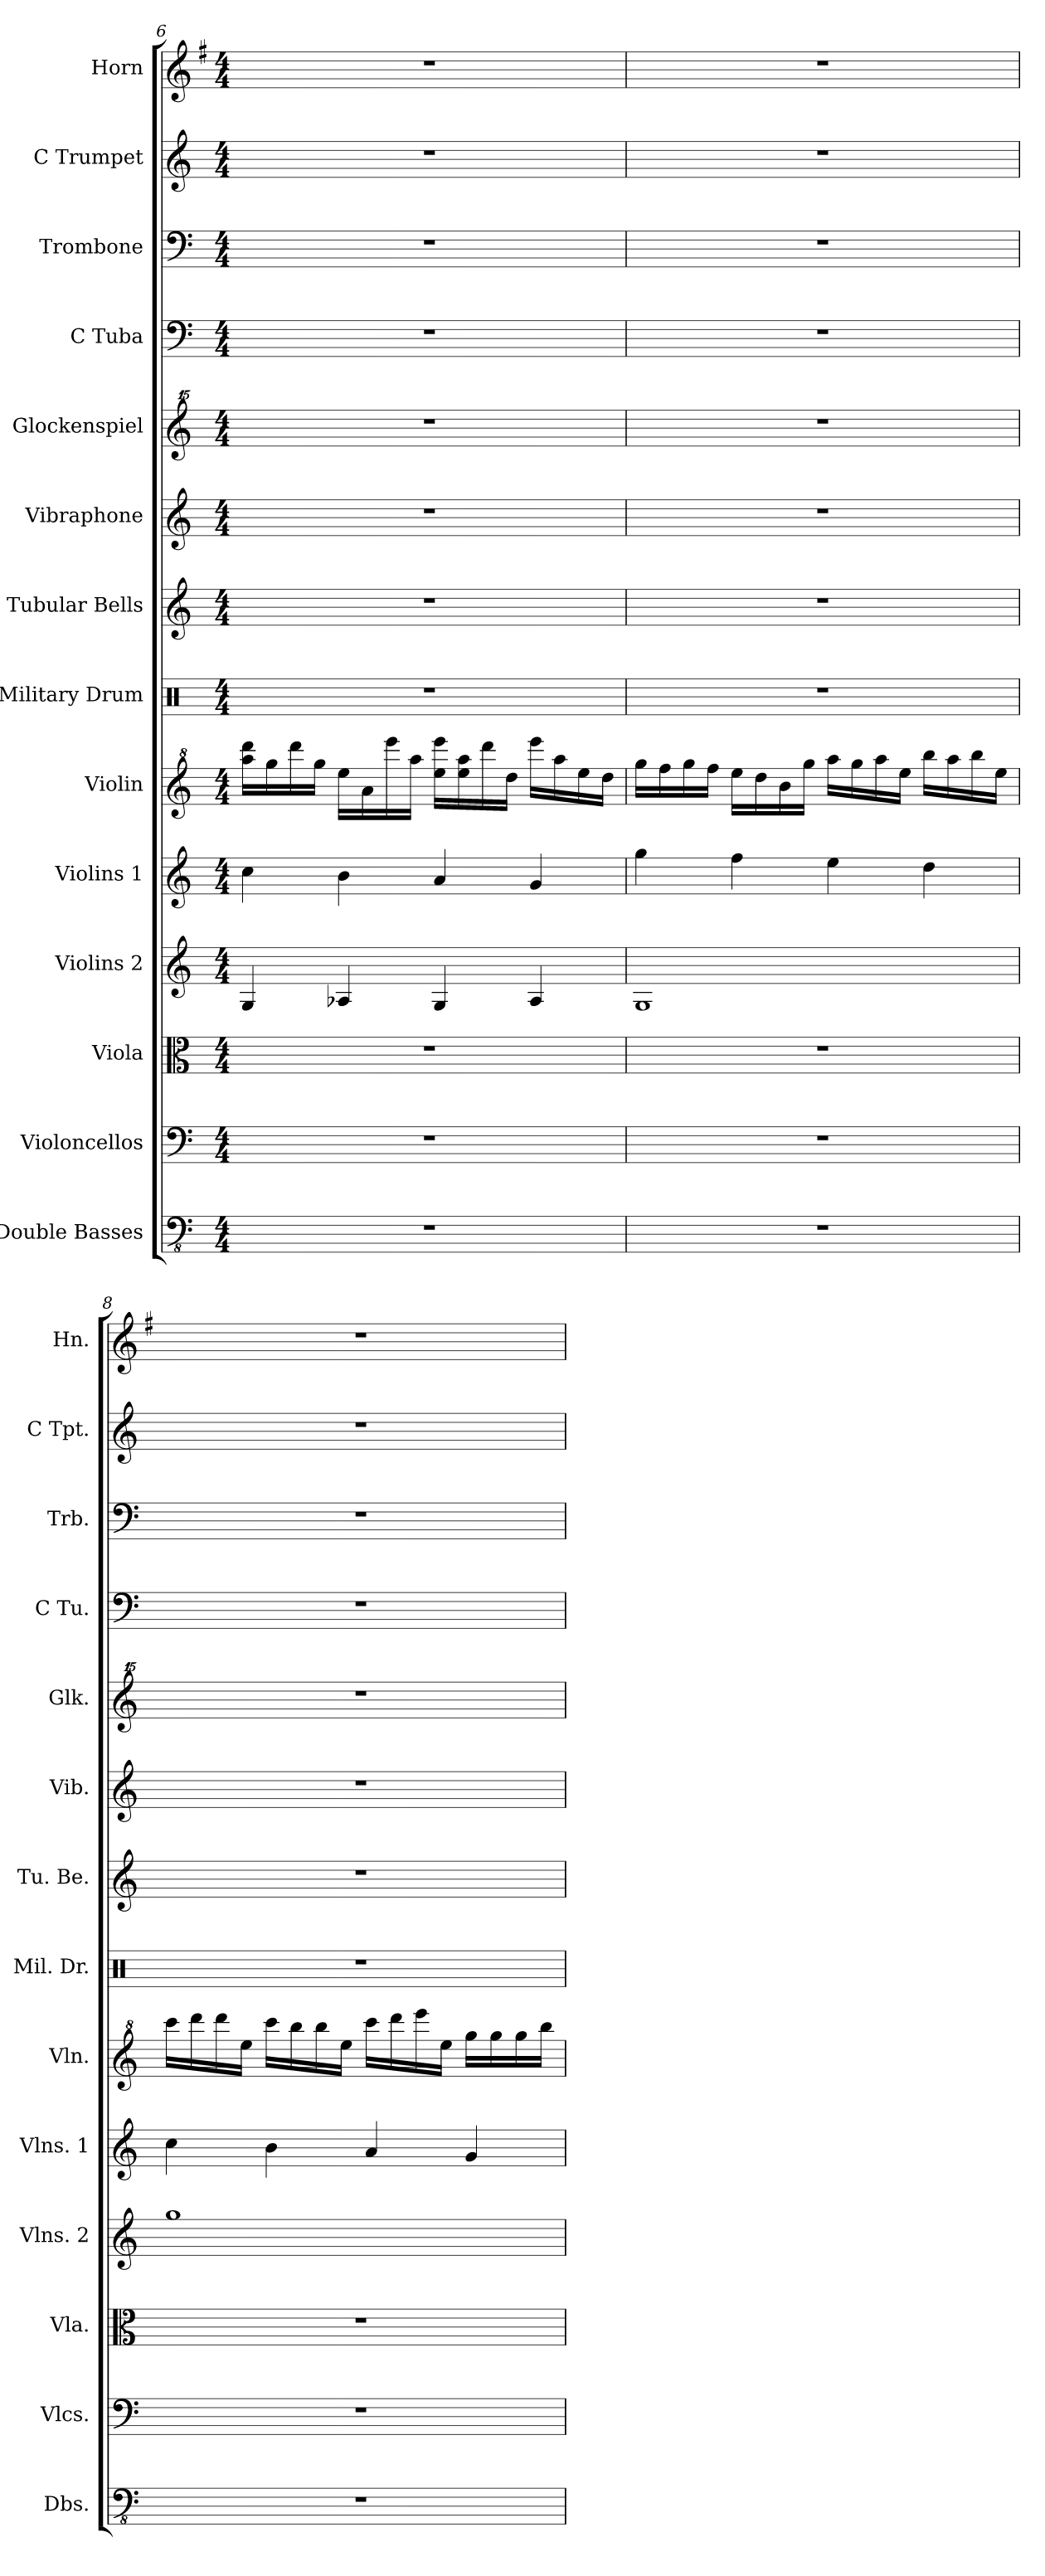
**kern	**kern	**kern	**kern	**kern	**kern	**kern	**kern	**kern	**kern	**kern	**kern	**kern	**kern
*part14	*part13	*part12	*part11	*part10	*part9	*part8	*part7	*part6	*part5	*part4	*part3	*part2	*part1
*staff14	*staff13	*staff12	*staff11	*staff10	*staff9	*staff8	*staff7	*staff6	*staff5	*staff4	*staff3	*staff2	*staff1
*I"Double Basses	*I"Violoncellos	*I"Viola	*I"Violins 2	*I"Violins 1	*I"Violin	*I"Military Drum	*I"Tubular Bells	*I"Vibraphone	*I"Glockenspiel	*I"C Tuba	*I"Trombone	*I"C Trumpet	*I"Horn
*I'Dbs.	*I'Vlcs.	*I'Vla.	*I'Vlns. 2	*I'Vlns. 1	*I'Vln.	*I'Mil. Dr.	*I'Tu. Be.	*I'Vib.	*I'Glk.	*I'C Tu.	*I'Trb.	*I'C Tpt.	*I'Hn.
!!LO:PB:g=z
*clefFv4	*clefF4	*clefC3	*clefG2	*clefG2	*clefG^2	*clefX	*clefG2	*clefG2	*clefG^^2	*clefF4	*clefF4	*clefG2	*clefG2
*	*	*	*	*	*	*	*	*	*	*	*	*	*ITrd4c7
*k[]	*k[]	*k[]	*k[]	*k[]	*k[]	*k[]	*k[]	*k[]	*k[]	*k[]	*k[]	*k[]	*k[]
*C:	*C:	*C:	*C:	*C:	*C:	*C:	*C:	*C:	*C:	*C:	*C:	*C:	*C:
*M4/4	*M4/4	*M4/4	*M4/4	*M4/4	*M4/4	*M4/4	*M4/4	*M4/4	*M4/4	*M4/4	*M4/4	*M4/4	*M4/4
=6	=6	=6	=6	=6	=6	=6	=6	=6	=6	=6	=6	=6	=6
1r	1r	1r	4G/	4cc\	16aaa\ 16dddd\LL	1r	1r	1r	1r	1r	1r	1r	1r
.	.	.	.	.	16ggg\	.	.	.	.	.	.	.	.
.	.	.	.	.	16dddd\	.	.	.	.	.	.	.	.
.	.	.	.	.	16ggg\JJ	.	.	.	.	.	.	.	.
.	.	.	4A-X/	4b\	16eee\LL	.	.	.	.	.	.	.	.
.	.	.	.	.	16aa\	.	.	.	.	.	.	.	.
.	.	.	.	.	16eeee\	.	.	.	.	.	.	.	.
.	.	.	.	.	16aaa\JJ	.	.	.	.	.	.	.	.
.	.	.	4G/	4a/	16eee\ 16eeee\LL	.	.	.	.	.	.	.	.
.	.	.	.	.	16eee\ 16aaa\	.	.	.	.	.	.	.	.
.	.	.	.	.	16dddd\	.	.	.	.	.	.	.	.
.	.	.	.	.	16ddd\JJ	.	.	.	.	.	.	.	.
.	.	.	4A-/	4g/	16eeee\LL	.	.	.	.	.	.	.	.
.	.	.	.	.	16aaa\	.	.	.	.	.	.	.	.
.	.	.	.	.	16eee\	.	.	.	.	.	.	.	.
.	.	.	.	.	16ddd\JJ	.	.	.	.	.	.	.	.
=7	=7	=7	=7	=7	=7	=7	=7	=7	=7	=7	=7	=7	=7
1r	1r	1r	1G	4gg\	16ggg\LL	1r	1r	1r	1r	1r	1r	1r	1r
.	.	.	.	.	16fff\	.	.	.	.	.	.	.	.
.	.	.	.	.	16ggg\	.	.	.	.	.	.	.	.
.	.	.	.	.	16fff\JJ	.	.	.	.	.	.	.	.
.	.	.	.	4ff\	16eee\LL	.	.	.	.	.	.	.	.
.	.	.	.	.	16ddd\	.	.	.	.	.	.	.	.
.	.	.	.	.	16bb\	.	.	.	.	.	.	.	.
.	.	.	.	.	16ggg\JJ	.	.	.	.	.	.	.	.
.	.	.	.	4ee\	16aaa\LL	.	.	.	.	.	.	.	.
.	.	.	.	.	16ggg\	.	.	.	.	.	.	.	.
.	.	.	.	.	16aaa\	.	.	.	.	.	.	.	.
.	.	.	.	.	16eee\JJ	.	.	.	.	.	.	.	.
.	.	.	.	4dd\	16bbb\LL	.	.	.	.	.	.	.	.
.	.	.	.	.	16aaa\	.	.	.	.	.	.	.	.
.	.	.	.	.	16bbb\	.	.	.	.	.	.	.	.
.	.	.	.	.	16eee\JJ	.	.	.	.	.	.	.	.
!!LO:PB:g=z
=8	=8	=8	=8	=8	=8	=8	=8	=8	=8	=8	=8	=8	=8
1r	1r	1r	1gg	4cc\	16cccc\LL	1r	1r	1r	1r	1r	1r	1r	1r
.	.	.	.	.	16dddd\	.	.	.	.	.	.	.	.
.	.	.	.	.	16dddd\	.	.	.	.	.	.	.	.
.	.	.	.	.	16eee\JJ	.	.	.	.	.	.	.	.
.	.	.	.	4b\	16cccc\LL	.	.	.	.	.	.	.	.
.	.	.	.	.	16bbb\	.	.	.	.	.	.	.	.
.	.	.	.	.	16bbb\	.	.	.	.	.	.	.	.
.	.	.	.	.	16eee\JJ	.	.	.	.	.	.	.	.
.	.	.	.	4a/	16cccc\LL	.	.	.	.	.	.	.	.
.	.	.	.	.	16dddd\	.	.	.	.	.	.	.	.
.	.	.	.	.	16eeee\	.	.	.	.	.	.	.	.
.	.	.	.	.	16eee\JJ	.	.	.	.	.	.	.	.
.	.	.	.	4g/	16ggg\LL	.	.	.	.	.	.	.	.
.	.	.	.	.	16ggg\	.	.	.	.	.	.	.	.
.	.	.	.	.	16ggg\	.	.	.	.	.	.	.	.
.	.	.	.	.	16bbb\JJ	.	.	.	.	.	.	.	.
=	=	=	=	=	=	=	=	=	=	=	=	=	=
*-	*-	*-	*-	*-	*-	*-	*-	*-	*-	*-	*-	*-	*-
